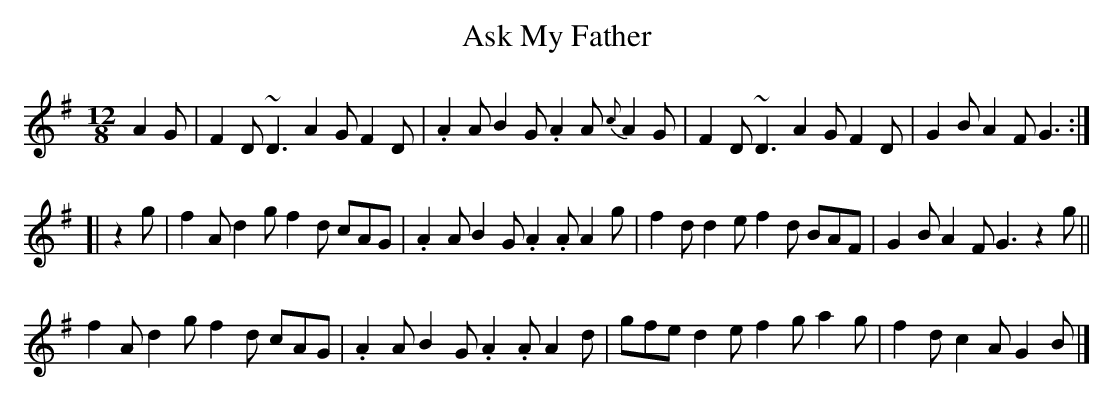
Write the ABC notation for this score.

X:1
T: Ask My Father
M: 12/8
L: 1/8
K: G
A2G|\
F2D ~D3 A2G F2D|.A2A B2G .A2A {c}A2G|F2D ~D3 A2G F2D|G2B A2F G3:|
[|z2g|\
f2A d2g f2d cAG|.A2A B2G .A2.A A2g|f2d d2e f2d BAF|G2B A2F G3 z2g||
f2A d2g f2d cAG|.A2A B2G .A2.A A2d|gfe d2e f2g a2g|f2d c2A G2B|]
